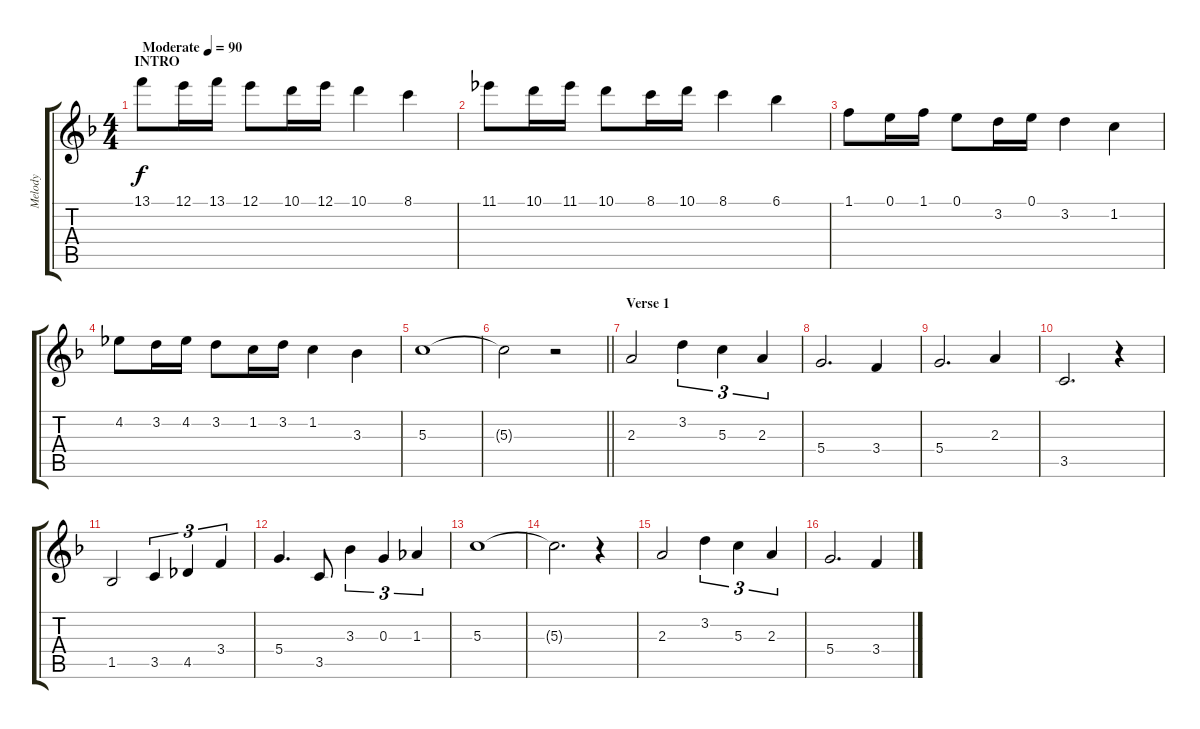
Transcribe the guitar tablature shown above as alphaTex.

\track ("Melody" "Melody") {instrument acousticguitarsteel}
\staff {score tabs}
\tuning (E4 B3 G3 D3 A2 E2) {hide}
\ts (4 4)
\section ("" "INTRO")
\tempo (90 "Moderate")
\clef g2
\ks f
13.1.8{dy f instrument acousticguitarsteel} 12.1.16 13.1.16 12.1.8 10.1.16 12.1.16 10.1.4 8.1.4 |
11.1.8 10.1.16 11.1.16 10.1.8 8.1.16 10.1.16 8.1.4 6.1.4 |
1.1.8 0.1.16 1.1.16 0.1.8 3.2.16 0.1.16 3.2.4 1.2.4 |
4.2.8 3.2.16 4.2.16 3.2.8 1.2.16 3.2.16 1.2.4 3.3.4 |
5.3.1 |
\barLineRight lightlight
5.3{t}.2 r.2 |
\section ("" "Verse 1")
2.3.2 3.2.4{tu (3 2)} 5.3.4{tu (3 2)} 2.3.4{tu (3 2)} |
5.4.2{d} 3.4.4 |
5.4.2{d} 2.3.4 |
3.5.2{d} r.4 |
1.5.2 3.5.4{tu (3 2)} 4.5.4{tu (3 2)} 3.4.4{tu (3 2)} |
5.4.4{d} 3.5.8 3.3.4{tu (3 2)} 0.3.4{tu (3 2)} 1.3.4{tu (3 2)} |
5.3.1 |
5.3{t}.2{d} r.4 |
2.3.2 3.2.4{tu (3 2)} 5.3.4{tu (3 2)} 2.3.4{tu (3 2)} |
5.4.2{d} 3.4.4
